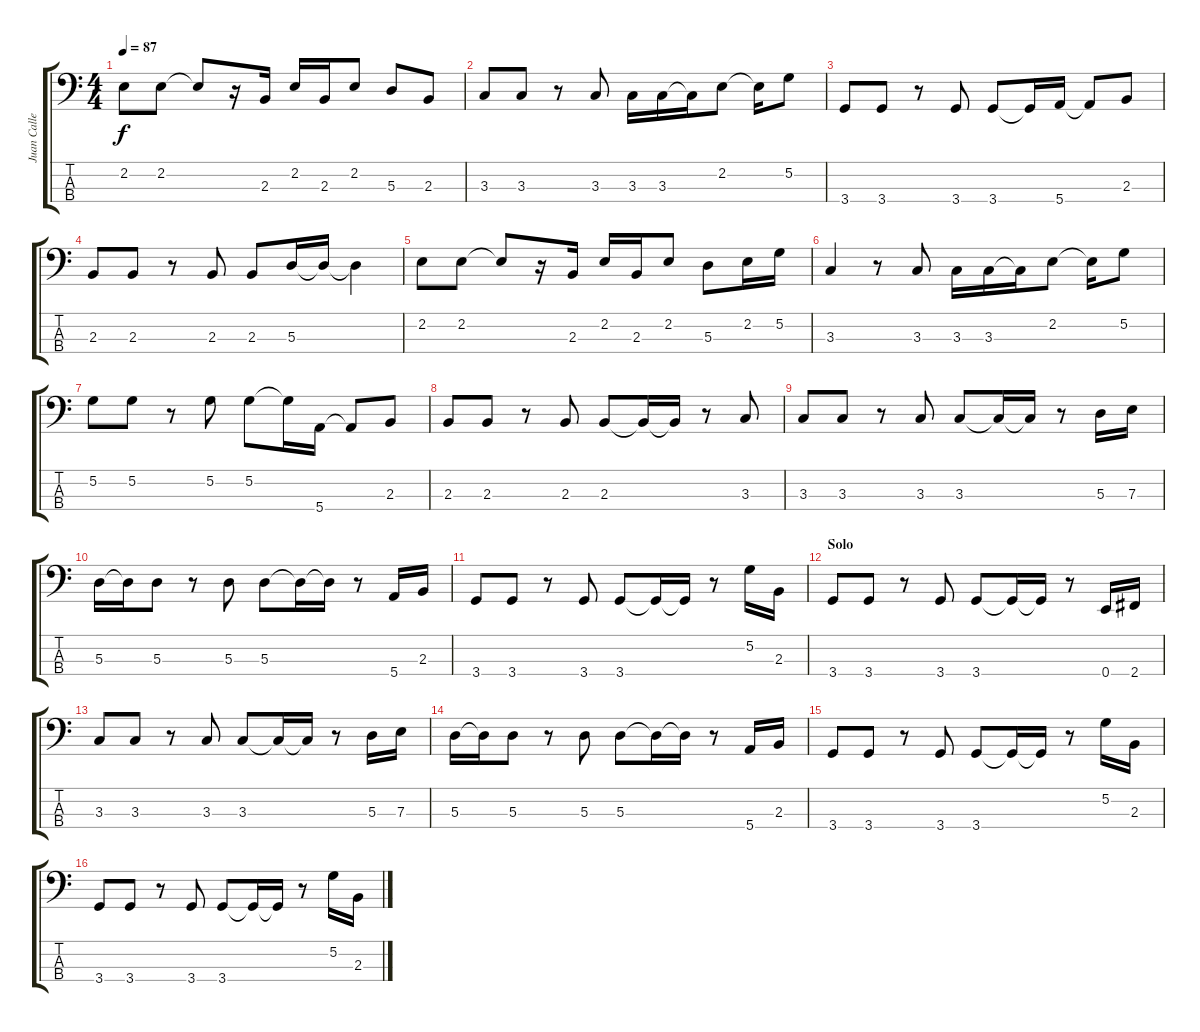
\track ("Juan Calleros" "Juan Calle") {instrument electricbassfinger}
\staff {score tabs}
\tuning (G2 D2 A1 E1) {hide}
\ts (4 4)
\tempo 87
\clef f4
\ks c
2.2.8{dy f} 2.2.8 2.2{t}.8 r.16 2.3.16 2.2.16 2.3.16 2.2.8 5.3.8 2.3.8 |
3.3.8 3.3.8 r.8 3.3.8 3.3.16 3.3.16 3.3{t}.16 2.2.8 2.2{t}.16 5.2.8 |
3.4.8 3.4.8 r.8 3.4.8 3.4.8 3.4{t}.16 5.4.16 5.4{t}.8 2.3.8 |
2.3.8 2.3.8 r.8 2.3.8 2.3.8 5.3.16 5.3{t}.16 5.3{t}.4 |
2.2.8 2.2.8 2.2{t}.8 r.16 2.3.16 2.2.16 2.3.16 2.2.8 5.3.8 2.2.16 5.2.16 |
3.3.4 r.8 3.3.8 3.3.16 3.3.16 3.3{t}.16 2.2.8 2.2{t}.16 5.2.8 |
5.2.8 5.2.8 r.8 5.2.8 5.2.8 5.2{t}.16 5.4.16 5.4{t}.8 2.3.8 |
2.3.8 2.3.8 r.8 2.3.8 2.3.8 2.3{t}.16 2.3{t}.16 r.8 3.3.8 |
3.3.8 3.3.8 r.8 3.3.8 3.3.8 3.3{t}.16 3.3{t}.16 r.8 5.3.16 7.3.16 |
5.3.16 5.3{t}.16 5.3.8 r.8 5.3.8 5.3.8 5.3{t}.16 5.3{t}.16 r.8 5.4.16 2.3.16 |
3.4.8 3.4.8 r.8 3.4.8 3.4.8 3.4{t}.16 3.4{t}.16 r.8 5.2.16 2.3.16 |
\section ("" "Solo")
3.4.8 3.4.8 r.8 3.4.8 3.4.8 3.4{t}.16 3.4{t}.16 r.8 0.4.16 2.4.16 |
3.3.8 3.3.8 r.8 3.3.8 3.3.8 3.3{t}.16 3.3{t}.16 r.8 5.3.16 7.3.16 |
5.3.16 5.3{t}.16 5.3.8 r.8 5.3.8 5.3.8 5.3{t}.16 5.3{t}.16 r.8 5.4.16 2.3.16 |
3.4.8 3.4.8 r.8 3.4.8 3.4.8 3.4{t}.16 3.4{t}.16 r.8 5.2.16 2.3.16 |
3.4.8 3.4.8 r.8 3.4.8 3.4.8 3.4{t}.16 3.4{t}.16 r.8 5.2.16 2.3.16
